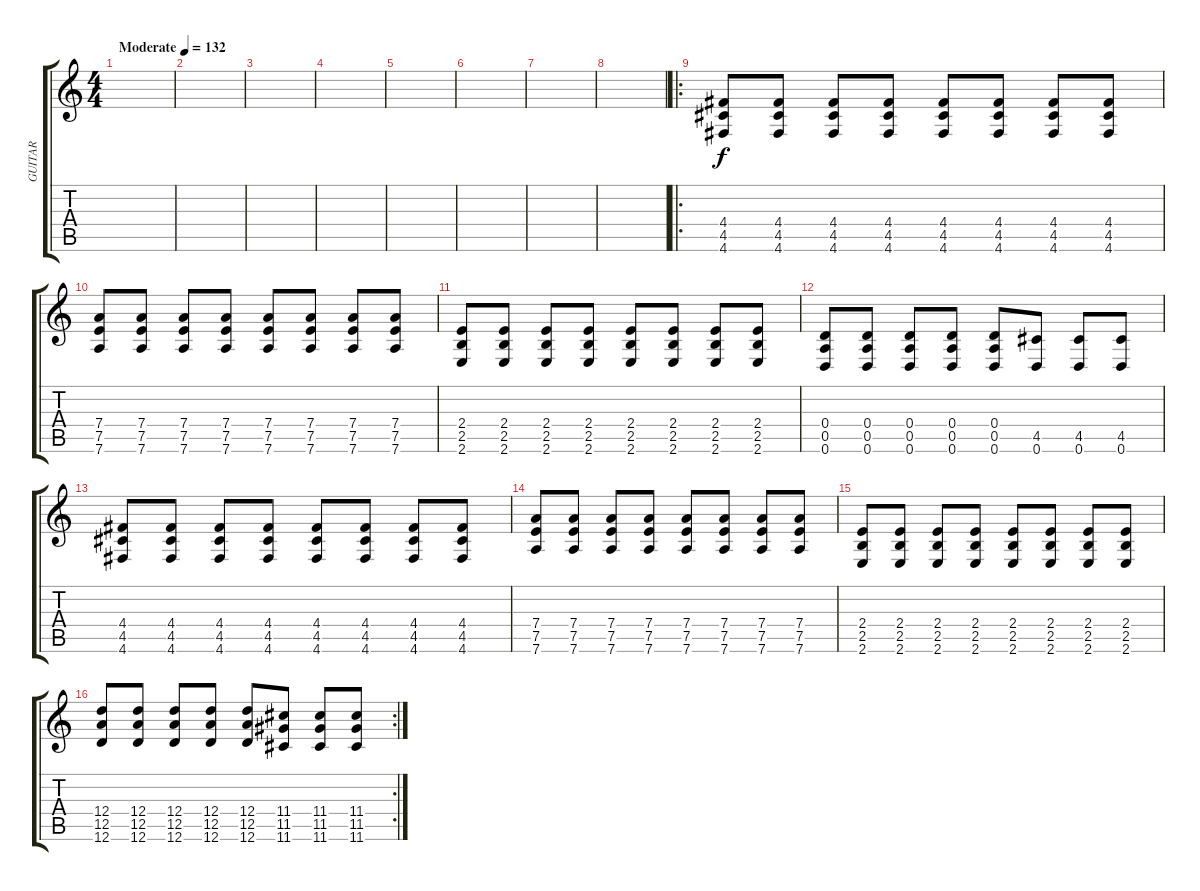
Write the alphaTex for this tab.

\track ("GUITAR" "GUITAR") {instrument overdrivenguitar}
\staff {score tabs}
\tuning (E4 B3 G3 D3 A2 D2) {hide}
\ts (4 4)
\tempo (132 "Moderate")
\clef g2
\ks c
|
|
|
|
|
|
|
|
\ro
(4.4 4.5 4.6).8 (4.4 4.5 4.6).8 (4.4 4.5 4.6).8 (4.4 4.5 4.6).8 (4.4 4.5 4.6).8 (4.4 4.5 4.6).8 (4.4 4.5 4.6).8 (4.4 4.5 4.6).8 |
(7.4 7.5 7.6).8 (7.4 7.5 7.6).8 (7.4 7.5 7.6).8 (7.4 7.5 7.6).8 (7.4 7.5 7.6).8 (7.4 7.5 7.6).8 (7.4 7.5 7.6).8 (7.4 7.5 7.6).8 |
(2.4 2.5 2.6).8 (2.4 2.5 2.6).8 (2.4 2.5 2.6).8 (2.4 2.5 2.6).8 (2.4 2.5 2.6).8 (2.4 2.5 2.6).8 (2.4 2.5 2.6).8 (2.4 2.5 2.6).8 |
(0.4 0.5 0.6).8 (0.4 0.5 0.6).8 (0.4 0.5 0.6).8 (0.4 0.5 0.6).8 (0.4 0.5 0.6).8 (4.5 0.6).8 (4.5 0.6).8 (4.5 0.6).8 |
(4.4 4.5 4.6).8 (4.4 4.5 4.6).8 (4.4 4.5 4.6).8 (4.4 4.5 4.6).8 (4.4 4.5 4.6).8 (4.4 4.5 4.6).8 (4.4 4.5 4.6).8 (4.4 4.5 4.6).8 |
(7.4 7.5 7.6).8 (7.4 7.5 7.6).8 (7.4 7.5 7.6).8 (7.4 7.5 7.6).8 (7.4 7.5 7.6).8 (7.4 7.5 7.6).8 (7.4 7.5 7.6).8 (7.4 7.5 7.6).8 |
(2.4 2.5 2.6).8 (2.4 2.5 2.6).8 (2.4 2.5 2.6).8 (2.4 2.5 2.6).8 (2.4 2.5 2.6).8 (2.4 2.5 2.6).8 (2.4 2.5 2.6).8 (2.4 2.5 2.6).8 |
\rc 2
(12.4 12.5 12.6).8 (12.4 12.5 12.6).8 (12.4 12.5 12.6).8 (12.4 12.5 12.6).8 (12.4 12.5 12.6).8 (11.4 11.5 11.6).8 (11.4 11.5 11.6).8 (11.4 11.5 11.6).8
